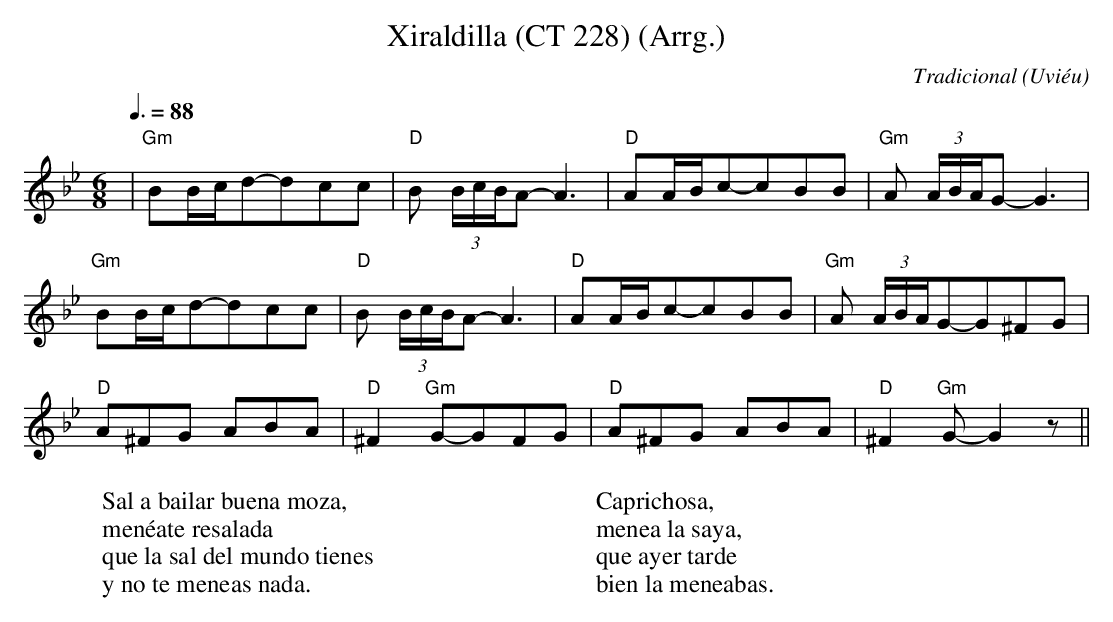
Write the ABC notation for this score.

X:1
T:Xiraldilla (CT 228) (Arrg.)
C:Tradicional
O:Uviéu
M:6/8
L:1/8
Q:3/8=88
K:Gm
|"Gm"BB/c/d-dcc|"D"B (3B/c/B/A-A3|"D"AA/B/c-cBB|"Gm"A (3A/B/A/G-G3|
"Gm"BB/c/d-dcc|"D"B (3B/c/B/A-A3|"D"AA/B/c-cBB|"Gm"A (3A/B/A/G-G^FG|
"D"A^FG ABA|"D"^F2 "Gm"G-GFG|"D"A^FG ABA|"D"^F2 "Gm"G-G2 z||
W:Sal a bailar buena moza,
W:menéate resalada
W:que la sal del mundo tienes
W:y no te meneas nada.
W:
W:Caprichosa,
W:menea la saya,
W:que ayer tarde
W:bien la meneabas.
W:
